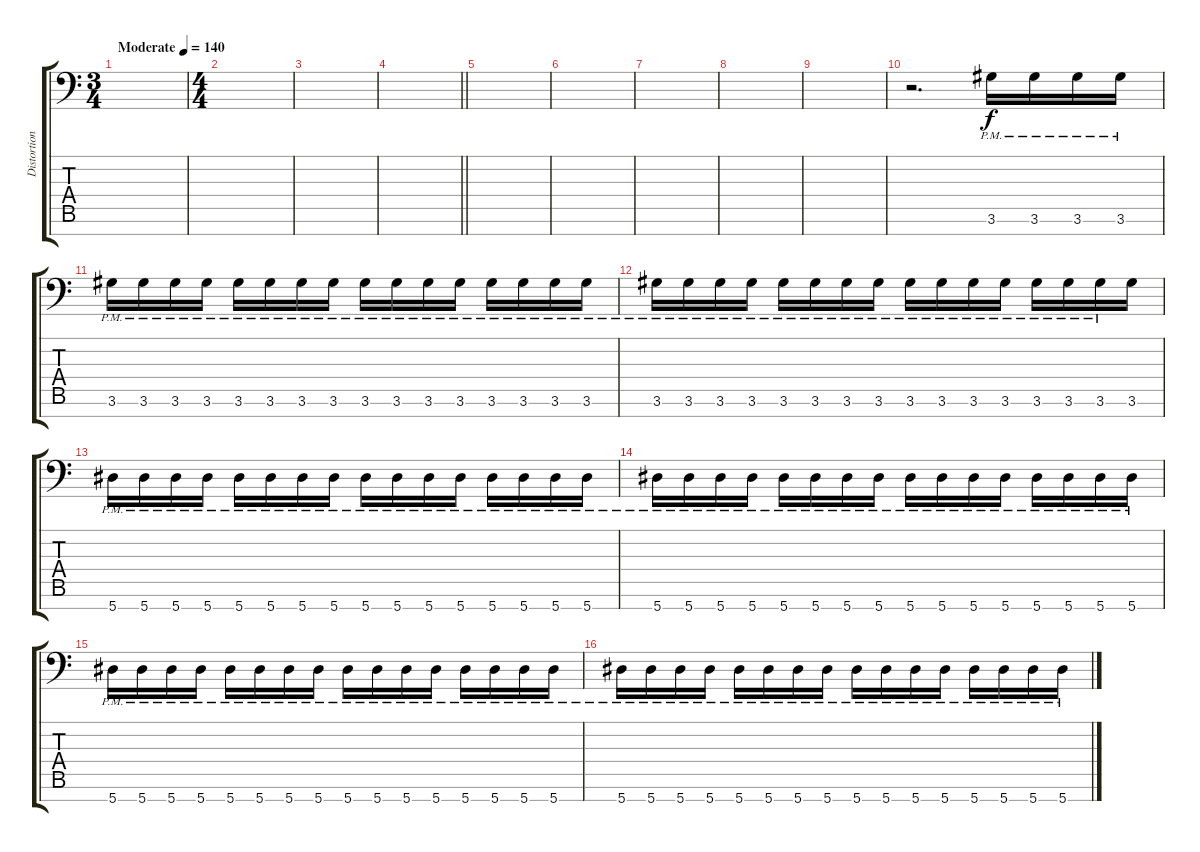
\track ("Distortion One" "Distortion") {instrument distortionguitar}
\staff {score tabs}
\tuning (Eb4 Bb3 F3 Eb3 Bb2 F2 Bb1) {hide}
\ts (3 4)
\tempo (140 "Moderate")
\clef f4
\ks c
|
\ts (4 4)
|
|
\barLineRight lightlight
|
\section ("" "")
|
|
|
|
|
r.2{d} 3.6{pm}.16 3.6{pm}.16 3.6{pm}.16 3.6{pm}.16 |
3.6{pm}.16 3.6{pm}.16 3.6{pm}.16 3.6{pm}.16 3.6{pm}.16 3.6{pm}.16 3.6{pm}.16 3.6{pm}.16 3.6{pm}.16 3.6{pm}.16 3.6{pm}.16 3.6{pm}.16 3.6{pm}.16 3.6{pm}.16 3.6{pm}.16 3.6{pm}.16 |
3.6{pm}.16 3.6{pm}.16 3.6{pm}.16 3.6{pm}.16 3.6{pm}.16 3.6{pm}.16 3.6{pm}.16 3.6{pm}.16 3.6{pm}.16 3.6{pm}.16 3.6{pm}.16 3.6{pm}.16 3.6{pm}.16 3.6{pm}.16 3.6{pm}.16 3.6.16 |
5.7{pm}.16 5.7{pm}.16 5.7{pm}.16 5.7{pm}.16 5.7{pm}.16 5.7{pm}.16 5.7{pm}.16 5.7{pm}.16 5.7{pm}.16 5.7{pm}.16 5.7{pm}.16 5.7{pm}.16 5.7{pm}.16 5.7{pm}.16 5.7{pm}.16 5.7{pm}.16 |
5.7{pm}.16 5.7{pm}.16 5.7{pm}.16 5.7{pm}.16 5.7{pm}.16 5.7{pm}.16 5.7{pm}.16 5.7{pm}.16 5.7{pm}.16 5.7{pm}.16 5.7{pm}.16 5.7{pm}.16 5.7{pm}.16 5.7{pm}.16 5.7{pm}.16 5.7{pm}.16 |
5.7{pm}.16 5.7{pm}.16 5.7{pm}.16 5.7{pm}.16 5.7{pm}.16 5.7{pm}.16 5.7{pm}.16 5.7{pm}.16 5.7{pm}.16 5.7{pm}.16 5.7{pm}.16 5.7{pm}.16 5.7{pm}.16 5.7{pm}.16 5.7{pm}.16 5.7{pm}.16 |
5.7{pm}.16 5.7{pm}.16 5.7{pm}.16 5.7{pm}.16 5.7{pm}.16 5.7{pm}.16 5.7{pm}.16 5.7{pm}.16 5.7{pm}.16 5.7{pm}.16 5.7{pm}.16 5.7{pm}.16 5.7{pm}.16 5.7{pm}.16 5.7{pm}.16 5.7{pm}.16
